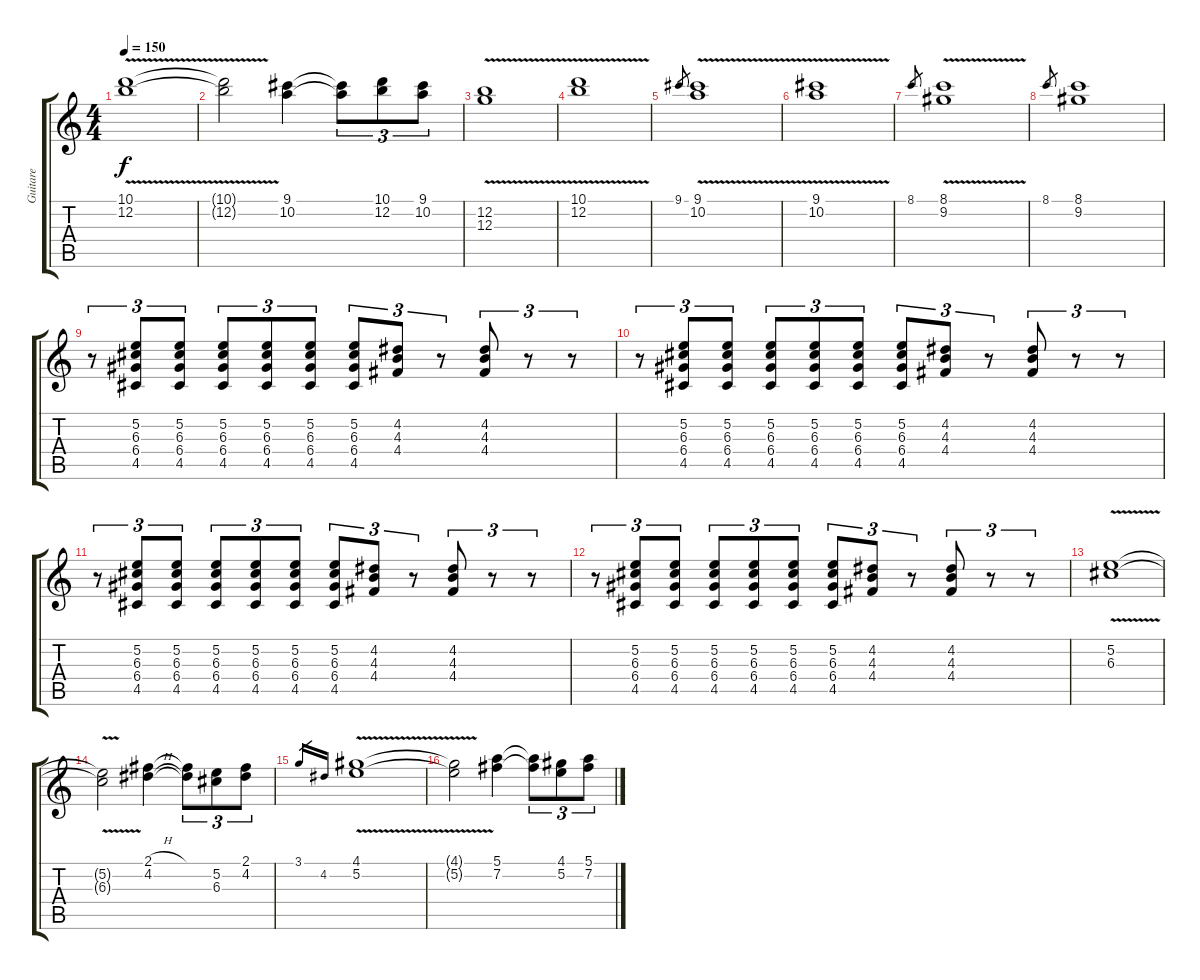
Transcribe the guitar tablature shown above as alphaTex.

\track ("Guitare" "Guitare") {instrument overdrivenguitar}
\staff {score tabs}
\tuning (E4 B3 G3 D3 A2 E2) {hide}
\ts (4 4)
\tempo 150
\clef g2
\ks c
(10.1{v} 12.2{v}).1{dy f} |
(10.1{t} 12.2{t}).2 (9.1 10.2).4 (9.1{t} 10.2{t}).8{tu (3 2)} (10.1 12.2).8{tu (3 2)} (9.1 10.2).8{tu (3 2)} |
(12.2{v} 12.3{v}).1 |
(10.1{v} 12.2{v}).1 |
9.1.8{gr} (9.1{v} 10.2{v}).1 |
(9.1{v} 10.2{v}).1 |
8.1.8{gr} (8.1{v} 9.2{v}).1 |
8.1.8{gr} (8.1 9.2).1 |
r.8{tu (3 2)} (5.2 6.3 6.4 4.5).8{tu (3 2)} (5.2 6.3 6.4 4.5).8{tu (3 2)} (5.2 6.3 6.4 4.5).8{tu (3 2)} (5.2 6.3 6.4 4.5).8{tu (3 2)} (5.2 6.3 6.4 4.5).8{tu (3 2)} (5.2 6.3 6.4 4.5).8{tu (3 2)} (4.2 4.3 4.4).8{tu (3 2)} r.8{tu (3 2)} (4.2 4.3 4.4).8{tu (3 2)} r.8{tu (3 2)} r.8{tu (3 2)} |
r.8{tu (3 2)} (5.2 6.3 6.4 4.5).8{tu (3 2)} (5.2 6.3 6.4 4.5).8{tu (3 2)} (5.2 6.3 6.4 4.5).8{tu (3 2)} (5.2 6.3 6.4 4.5).8{tu (3 2)} (5.2 6.3 6.4 4.5).8{tu (3 2)} (5.2 6.3 6.4 4.5).8{tu (3 2)} (4.2 4.3 4.4).8{tu (3 2)} r.8{tu (3 2)} (4.2 4.3 4.4).8{tu (3 2)} r.8{tu (3 2)} r.8{tu (3 2)} |
r.8{tu (3 2)} (5.2 6.3 6.4 4.5).8{tu (3 2)} (5.2 6.3 6.4 4.5).8{tu (3 2)} (5.2 6.3 6.4 4.5).8{tu (3 2)} (5.2 6.3 6.4 4.5).8{tu (3 2)} (5.2 6.3 6.4 4.5).8{tu (3 2)} (5.2 6.3 6.4 4.5).8{tu (3 2)} (4.2 4.3 4.4).8{tu (3 2)} r.8{tu (3 2)} (4.2 4.3 4.4).8{tu (3 2)} r.8{tu (3 2)} r.8{tu (3 2)} |
r.8{tu (3 2)} (5.2 6.3 6.4 4.5).8{tu (3 2)} (5.2 6.3 6.4 4.5).8{tu (3 2)} (5.2 6.3 6.4 4.5).8{tu (3 2)} (5.2 6.3 6.4 4.5).8{tu (3 2)} (5.2 6.3 6.4 4.5).8{tu (3 2)} (5.2 6.3 6.4 4.5).8{tu (3 2)} (4.2 4.3 4.4).8{tu (3 2)} r.8{tu (3 2)} (4.2 4.3 4.4).8{tu (3 2)} r.8{tu (3 2)} r.8{tu (3 2)} |
(5.2{v} 6.3{v}).1 |
(5.2{t} 6.3{t}).2 (2.1{h} 4.2{h}).4 (2.1{t} 4.2{t}).8{tu (3 2)} (5.2 6.3).8{tu (3 2)} (2.1 4.2).8{tu (3 2)} |
3.1.16{gr} 4.2.16{gr} (4.1{v} 5.2{v}).1 |
(4.1{t} 5.2{t}).2 (5.1 7.2).4 (5.1{t} 7.2{t}).8{tu (3 2)} (4.1 5.2).8{tu (3 2)} (5.1 7.2).8{tu (3 2)}
